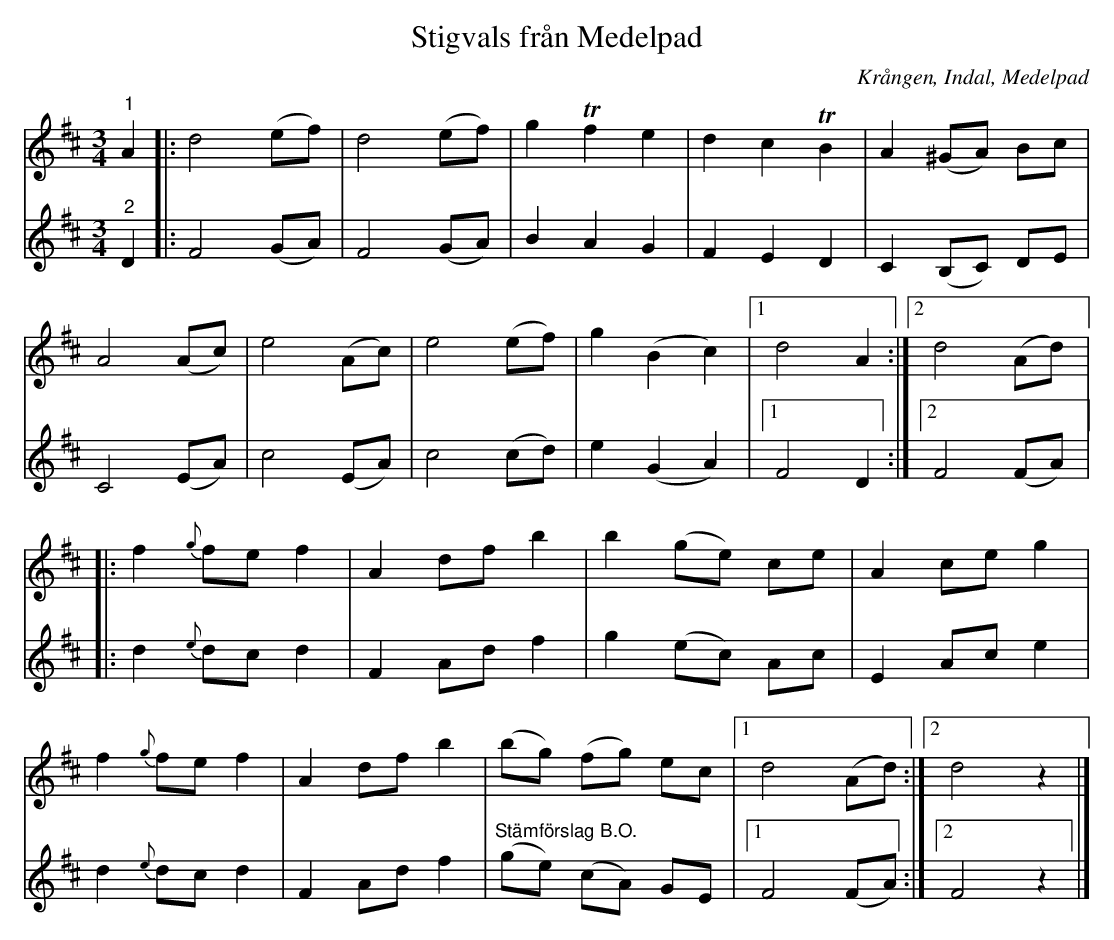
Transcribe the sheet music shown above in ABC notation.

X:1
T:Stigvals från Medelpad
O:Krången, Indal, Medelpad
L:1/8
M:3/4
K:D
V:1
"^1" A2 |: d4 (ef) | d4 (ef) | g2!trill! f2 e2 | d2 c2!trill! B2 | A2 (^GA) Bc |
A4 (Ac) | e4 (Ac) | e4 (ef) | g2 (B2 c2) |1 d4 A2 :|2 d4 (Ad) |:
f2{g} fe f2 | A2 df b2 | b2 (ge) ce | A2 ce g2 |
f2{g} fe f2 | A2 df b2 | (bg) (fg) ec |1 d4 (Ad) :|2 d4 z2 |]
V:2
"^2" D2 |: F4 (GA) | F4 (GA) | B2 A2 G2 | F2 E2 D2 | C2 (B,C) DE |
C4 (EA) | c4 (EA) | c4 (cd) | e2 (G2 A2) |1 F4 D2 :|2 F4 (FA) |:
d2{e} dc d2 | F2 Ad f2 | g2 (ec) Ac | E2 Ac e2 | d2{e} dc d2 |
F2 Ad f2 | "^Stämförslag B.O." (ge) (cA) GE |1 F4 (FA) :|2 F4 z2 |]
